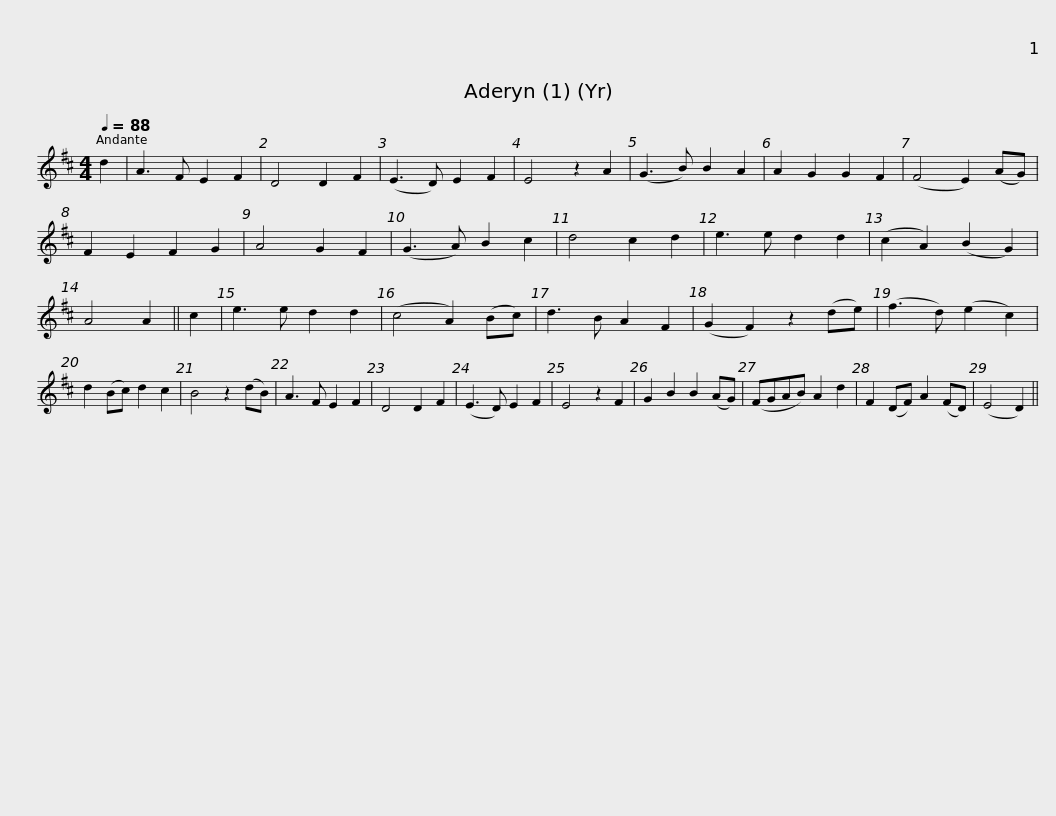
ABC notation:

X:1
L:1/8
Q:1/4=88
M:4/4
I:linebreak $
K:D
V:1 treble
V:1
 d2 | A3 F E2 F2 | D4 D2 F2 | (E3 D) E2 F2 | E4 z2 A2 | %5
 (G3 B) B2 A2 | A2 G2 G2 F2 | (F4 E2) (AG) | F2 E2 F2 G2 | A4 G2 F2 |$ %10
 (G3 A) B2 c2 | d4 c2 d2 | e3 e d2 d2 | (c2 A2) (B2 G2) | A4 A2 || %15
 c2 | e3 e d2 d2 | (c4 A2) (Bc) | d3 B A2 F2 | (G2 F2) z2 (de) |$ %20
 (f3 d) (e2 c2) | d2 (Bc) d2 c2 | B4 z2 (dB) | A3 F E2 F2 | D4 D2 F2 | %25
 (E3 D) E2 F2 | E4 z2 F2 | G2 B2 B2 (AG) | (FGAB) A2 d2 |$ F2 (DF) A2 (FD) | %30
 (E4 D2) || %31
